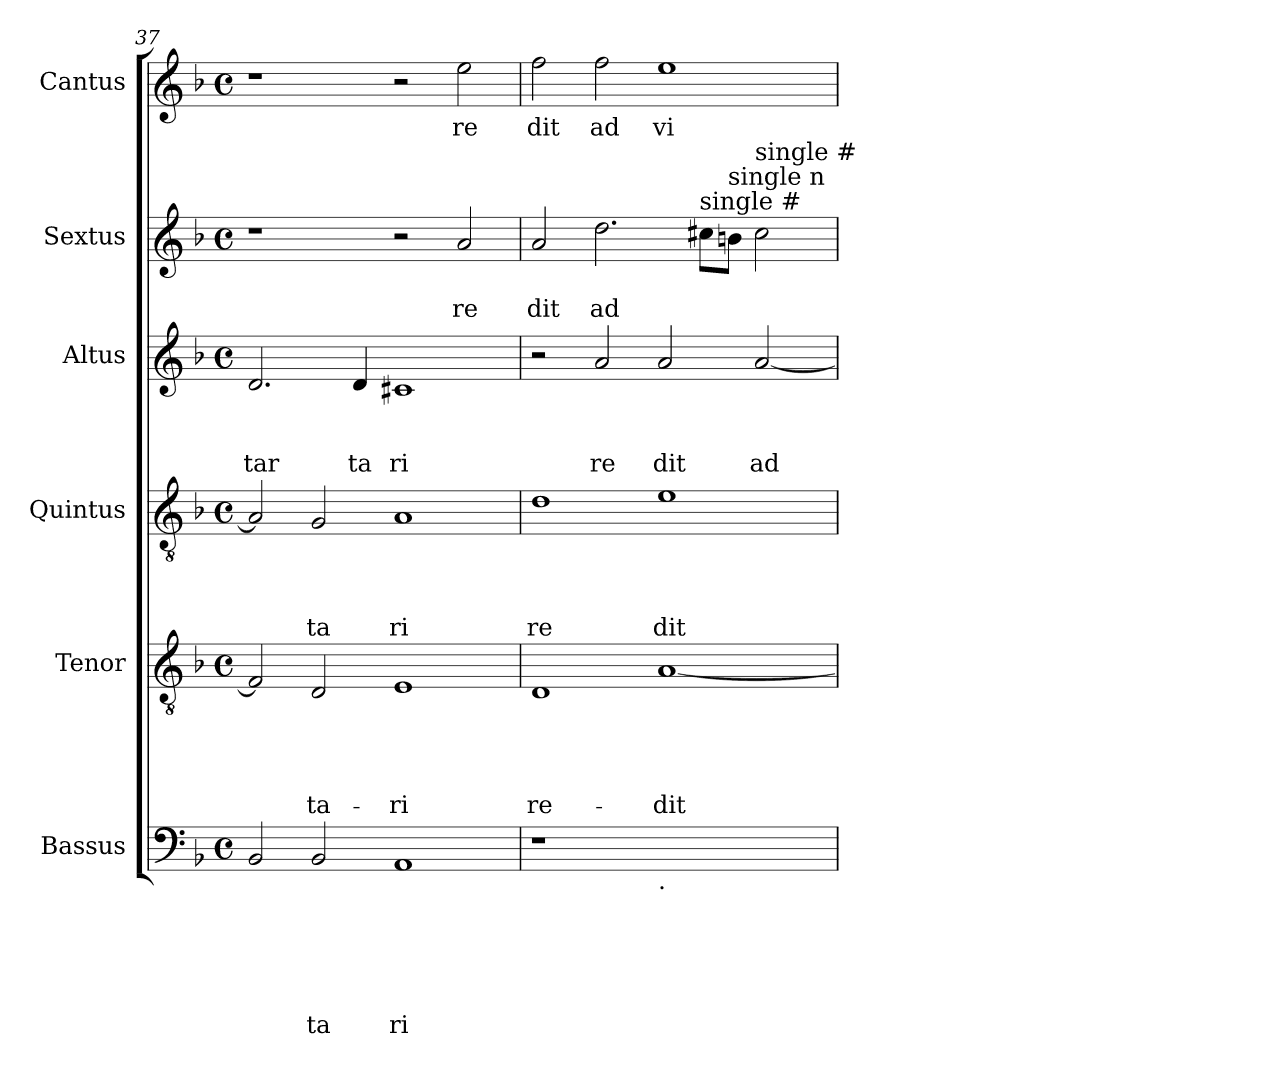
**kern	**text	**text	**text	**text	**text	**text	**kern	**text	**text	**text	**text	**text	**kern	**text	**text	**text	**text	**kern	**text	**text	**text	**kern	**text	**text	**kern	**text
*part6	*part6	*part6	*part6	*part6	*part6	*part6	*part5	*part5	*part5	*part5	*part5	*part5	*part4	*part4	*part4	*part4	*part4	*part3	*part3	*part3	*part3	*part2	*part2	*part2	*part1	*part1
*staff6	*staff6	*staff6	*staff6	*staff6	*staff6	*staff6	*staff5	*staff5	*staff5	*staff5	*staff5	*staff5	*staff4	*staff4	*staff4	*staff4	*staff4	*staff3	*staff3	*staff3	*staff3	*staff2	*staff2	*staff2	*staff1	*staff1
*I"Bassus	*	*	*	*	*	*	*I"Tenor	*	*	*	*	*	*I"Quintus	*	*	*	*	*I"Altus	*	*	*	*I"Sextus	*	*	*I"Cantus	*
*I'Bassus	*	*	*	*	*	*	*I'Tenor	*	*	*	*	*	*I'Quintus	*	*	*	*	*I'Altus	*	*	*	*I'Sextus	*	*	*I'Cantus	*
*clefF4	*	*	*	*	*	*	*clefGv2	*	*	*	*	*	*clefGv2	*	*	*	*	*clefG2	*	*	*	*clefG2	*	*	*clefG2	*
*k[b-]	*	*	*	*	*	*	*k[b-]	*	*	*	*	*	*k[b-]	*	*	*	*	*k[b-]	*	*	*	*k[b-]	*	*	*k[b-]	*
*F:	*	*	*	*	*	*	*F:	*	*	*	*	*	*F:	*	*	*	*	*F:	*	*	*	*F:	*	*	*F:	*
*M4/4	*	*	*	*	*	*	*M4/4	*	*	*	*	*	*M4/4	*	*	*	*	*M4/4	*	*	*	*M4/4	*	*	*M4/4	*
*met(c)	*	*	*	*	*	*	*met(c)	*	*	*	*	*	*met(c)	*	*	*	*	*met(c)	*	*	*	*met(c)	*	*	*met(c)	*
=37	=37	=37	=37	=37	=37	=37	=37	=37	=37	=37	=37	=37	=37	=37	=37	=37	=37	=37	=37	=37	=37	=37	=37	=37	=37	=37
!	!	!	!	!	!	!	!	!	!	!	!	!	!	!	!	!	!	!	!	!	!LO:LY:b	!	!	!	!	!
2BB-/	.	.	.	.	.	.	2F/]	.	.	.	.	.	2A/]	.	.	.	.	2.d/	.	.	tar	1r	.	.	1r	.
!	!	!	!	!	!	!LO:LY:b	!	!	!	!	!	!LO:LY:b	!	!	!	!	!LO:LY:b	!	!	!	!	!	!	!	!	!
2BB-/	.	.	.	.	.	ta	2D/	.	.	.	.	-ta-	2G/	.	.	.	ta	.	.	.	.	.	.	.	.	.
!	!	!	!	!	!	!	!	!	!	!	!	!	!	!	!	!	!	!	!	!	!LO:LY:b	!	!	!	!	!
.	.	.	.	.	.	.	.	.	.	.	.	.	.	.	.	.	.	4d/	.	.	ta	.	.	.	.	.
!	!	!	!	!	!	!LO:LY:b	!	!	!	!	!	!LO:LY:b	!	!	!	!	!LO:LY:b	!	!	!	!LO:LY:b	!	!	!	!	!
1AA	.	.	.	.	.	ri	1E	.	.	.	.	-ri	1A	.	.	.	ri	1c#X	.	.	ri	2r	.	.	2r	.
!	!	!	!	!	!	!	!	!	!	!	!	!	!	!	!	!	!	!	!	!	!	!	!	!LO:LY:b	!	!LO:LY:b
.	.	.	.	.	.	.	.	.	.	.	.	.	.	.	.	.	.	.	.	.	.	2a/	.	re	2ee\	re
=38!	=38!	=38!	=38!	=38!	=38!	=38!	=38!	=38!	=38!	=38!	=38!	=38!	=38!	=38!	=38!	=38!	=38!	=38!	=38!	=38!	=38!	=38!	=38!	=38!	=38!	=38!
!	!	!	!	!	!	!	!	!	!	!	!	!LO:LY:b	!	!	!	!	!LO:LY:b	!	!	!	!	!	!	!LO:LY:b	!	!LO:LY:b
1r	.	.	.	.	.	.	1D	.	.	.	.	re-	1d	.	.	.	re	2r	.	.	.	2a/	.	dit	2ff\	dit
!	!	!	!	!	!	!	!	!	!	!	!	!	!	!	!	!	!	!	!	!	!LO:LY:b	!	!	!LO:LY:b	!	!LO:LY:b
.	.	.	.	.	.	.	.	.	.	.	.	.	.	.	.	.	.	2a/	.	.	re	2.dd\	.	ad	2ff\	ad
!LO:TX:b:t=.	!	!	!	!	!	!	!	!	!	!	!	!	!	!	!	!	!	!	!	!	!	!	!	!	!	!
!	!	!	!	!	!	!	!	!	!	!	!	!LO:LY:b	!	!	!	!	!LO:LY:b	!	!	!	!LO:LY:b	!	!	!	!	!LO:LY:b
1ryy	.	.	.	.	.	.	[<1A	.	.	.	.	-dit	1e	.	.	.	dit	2a/	.	.	dit	.	.	.	1ee	vi
!	!	!	!	!	!	!	!	!	!	!	!	!	!	!	!	!	!	!	!	!	!	!LO:TX:a:t=single #	!	!	!	!
.	.	.	.	.	.	.	.	.	.	.	.	.	.	.	.	.	.	.	.	.	.	8cc#\L	.	.	.	.
!	!	!	!	!	!	!	!	!	!	!	!	!	!	!	!	!	!	!	!	!	!	!LO:TX:a:t=single n	!	!	!	!
.	.	.	.	.	.	.	.	.	.	.	.	.	.	.	.	.	.	.	.	.	.	8b\J	.	.	.	.
!	!	!	!	!	!	!	!	!	!	!	!	!	!	!	!	!	!	!	!	!	!	!LO:TX:a:t=single #	!	!	!	!
!	!	!	!	!	!	!	!	!	!	!	!	!	!	!	!	!	!	!	!	!	!LO:LY:b	!	!	!	!	!
.	.	.	.	.	.	.	.	.	.	.	.	.	.	.	.	.	.	[<2a/	.	.	ad	2cc#\	.	.	.	.
=!	=!	=!	=!	=!	=!	=!	=!	=!	=!	=!	=!	=!	=!	=!	=!	=!	=!	=!	=!	=!	=!	=!	=!	=!	=!	=!
*-	*-	*-	*-	*-	*-	*-	*-	*-	*-	*-	*-	*-	*-	*-	*-	*-	*-	*-	*-	*-	*-	*-	*-	*-	*-	*-
